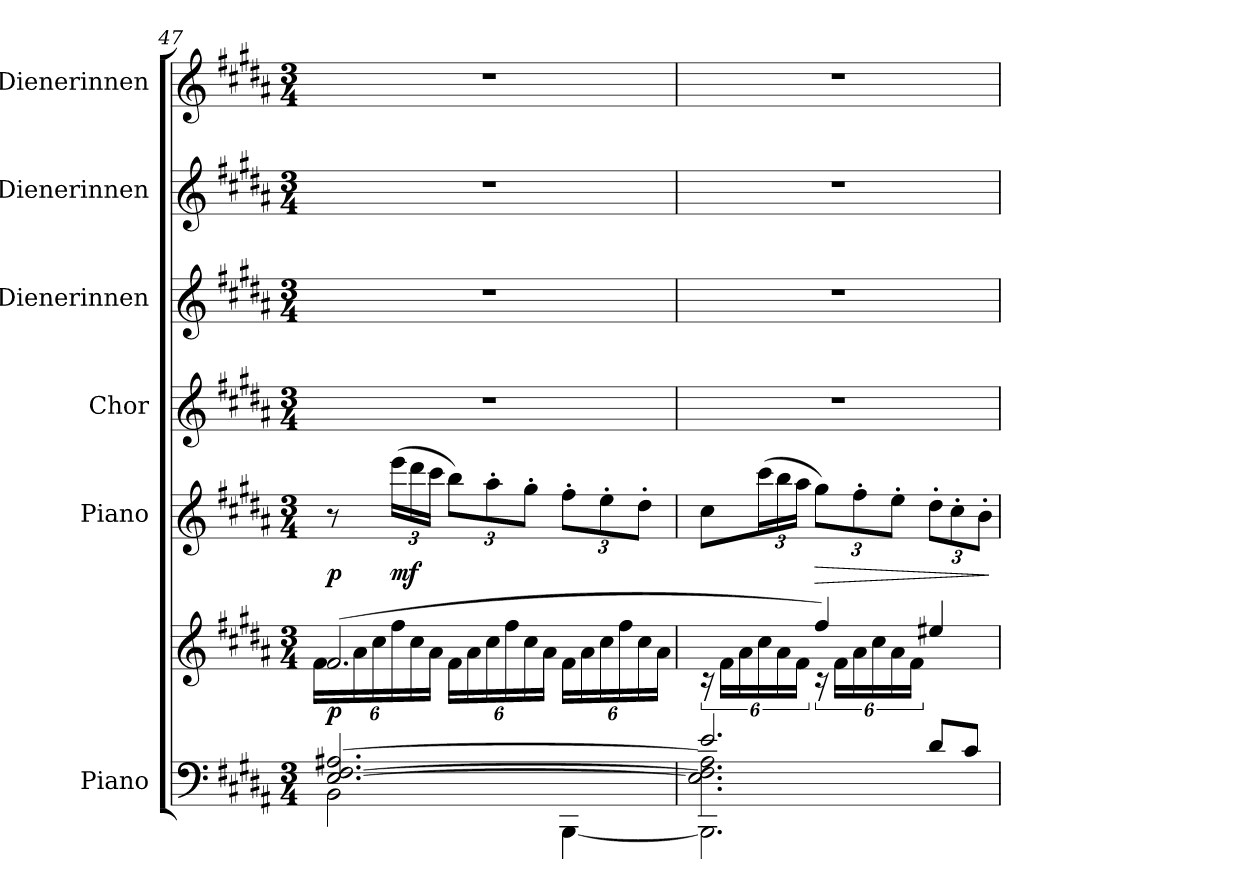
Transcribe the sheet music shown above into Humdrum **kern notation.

**kern	**kern	**dynam	**kern	**dynam	**kern	**kern	**kern	**kern
*part6	*part6	*part6	*part5	*part5	*part4	*part3	*part2	*part1
*staff7	*staff6	*staff6/7	*staff5	*staff5	*staff4	*staff3	*staff2	*staff1
*I"Piano	*	*	*I"Piano	*	*I"Chor	*I"Dienerinnen	*I"Dienerinnen	*I"Dienerinnen
*I'Pno.	*	*	*I'Pno.	*	*I'Chor.	*I'D.	*I'D.	*I'D.
*clefF4	*clefG2	*	*clefG2	*	*clefG2	*clefG2	*clefG2	*clefG2
*k[f#c#g#d#a#]	*k[f#c#g#d#a#]	*	*k[f#c#g#d#a#]	*	*k[f#c#g#d#a#]	*k[f#c#g#d#a#]	*k[f#c#g#d#a#]	*k[f#c#g#d#a#]
*M3/4	*M3/4	*	*M3/4	*	*M3/4	*M3/4	*M3/4	*M3/4
*MM90	*MM90	*	*MM90	*	*MM90	*MM90	*MM90	*MM90
=47	=47	=47	=47	=47	=47	=47	=47	=47
*^	*^	*	*	*	*	*	*	*
*	*	*	*Xbrackettup	*	*	*	*	*	*	*
!	!	!	!	!LO:DY:b	!	!LO:DY:b	!	!	!	!
[2.E/ [2.F#/ [2.A#X/	2BB\	(>2.f#/	24f#\LL	p	8r	p	2.r	2.r	2.r	2.r
.	.	.	24a#\	.	.	.	.	.	.	.
.	.	.	24cc#\	.	.	.	.	.	.	.
*	*	*	*	*	*Xbrackettup	*	*	*	*	*
!	!	!	!	!	!	!LO:DY:b	!	!	!	!
.	.	.	24ff#\	.	(>24eee\LL	mf	.	.	.	.
.	.	.	24cc#\	.	24ddd#\	.	.	.	.	.
.	.	.	24a#\JJ	.	24ccc#\JJ	.	.	.	.	.
.	.	.	24f#\LL	.	12bb\L)	.	.	.	.	.
.	.	.	24a#\	.	.	.	.	.	.	.
.	.	.	24cc#\	.	12aa#'\	.	.	.	.	.
.	.	.	24ff#\	.	.	.	.	.	.	.
.	.	.	24cc#\	.	12gg#'\J	.	.	.	.	.
.	.	.	24a#\JJ	.	.	.	.	.	.	.
.	[4BBB\	.	24f#\LL	.	12ff#'\L	.	.	.	.	.
.	.	.	24a#\	.	.	.	.	.	.	.
.	.	.	24cc#\	.	12ee'\	.	.	.	.	.
.	.	.	24ff#\	.	.	.	.	.	.	.
.	.	.	24cc#\	.	12dd#'\J	.	.	.	.	.
.	.	.	24a#\JJ	.	.	.	.	.	.	.
!!LO:LB:g=z
=48	=48	=48	=48	=48	=48	=48	=48	=48	=48	=48
*^	*^	*	*	*	*	*	*	*	*	*
*	*	*	*	*brackettup	*	*	*	*	*	*	*	*
2.e/	2.BBB\]	2ryy	2.E\] 2.F#\] 2.A#\]	24rc	4ryy	.	8cc#\L	.	2.r	2.r	2.r	2.r
.	.	.	.	24f#\LL	.	.	.	.	.	.	.	.
.	.	.	.	24a#\	.	.	.	.	.	.	.	.
*	*	*	*	*Xbrackettup	*	*	*	*	*	*	*	*
.	.	.	.	24cc#\	.	.	(>24ccc#\L	.	.	.	.	.
.	.	.	.	24a#\	.	.	24bb\	.	.	.	.	.
.	.	.	.	24f#\JJ	.	.	24aa#\JJ	.	.	.	.	.
*	*	*	*	*brackettup	*	*	*	*	*	*	*	*
!	!	!	!	!	!	!	!	!LO:HP:b	!	!	!	!
.	.	.	.	24rc	4ff#/)	.	12gg#\L)	>	.	.	.	.
.	.	.	.	24f#\LL	.	.	.	.	.	.	.	.
.	.	.	.	24a#\	.	.	12ff#'\	.	.	.	.	.
*	*	*	*	*Xbrackettup	*	*	*	*	*	*	*	*
.	.	.	.	24cc#\	.	.	.	.	.	.	.	.
.	.	.	.	24a#\	.	.	12ee'\J	.	.	.	.	.
.	.	.	.	24f#\JJ	.	.	.	.	.	.	.	.
.	.	8d#/L	.	4ee#X/	4ryy	.	12dd#'\L	.	.	.	.	.
.	.	.	.	.	.	.	12cc#'\	.	.	.	.	.
.	.	8c#/J	.	.	.	.	.	.	.	.	.	.
.	.	.	.	.	.	.	12b'\J	.	.	.	.	.
*v	*v	*v	*v	*	*	*	*	*	*	*	*	*
*	*v	*v	*	*	*	*	*	*	*
.	.	.	.	]	.	.	.	.
=	=	=	=	=	=	=	=	=
*-	*-	*-	*-	*-	*-	*-	*-	*-
